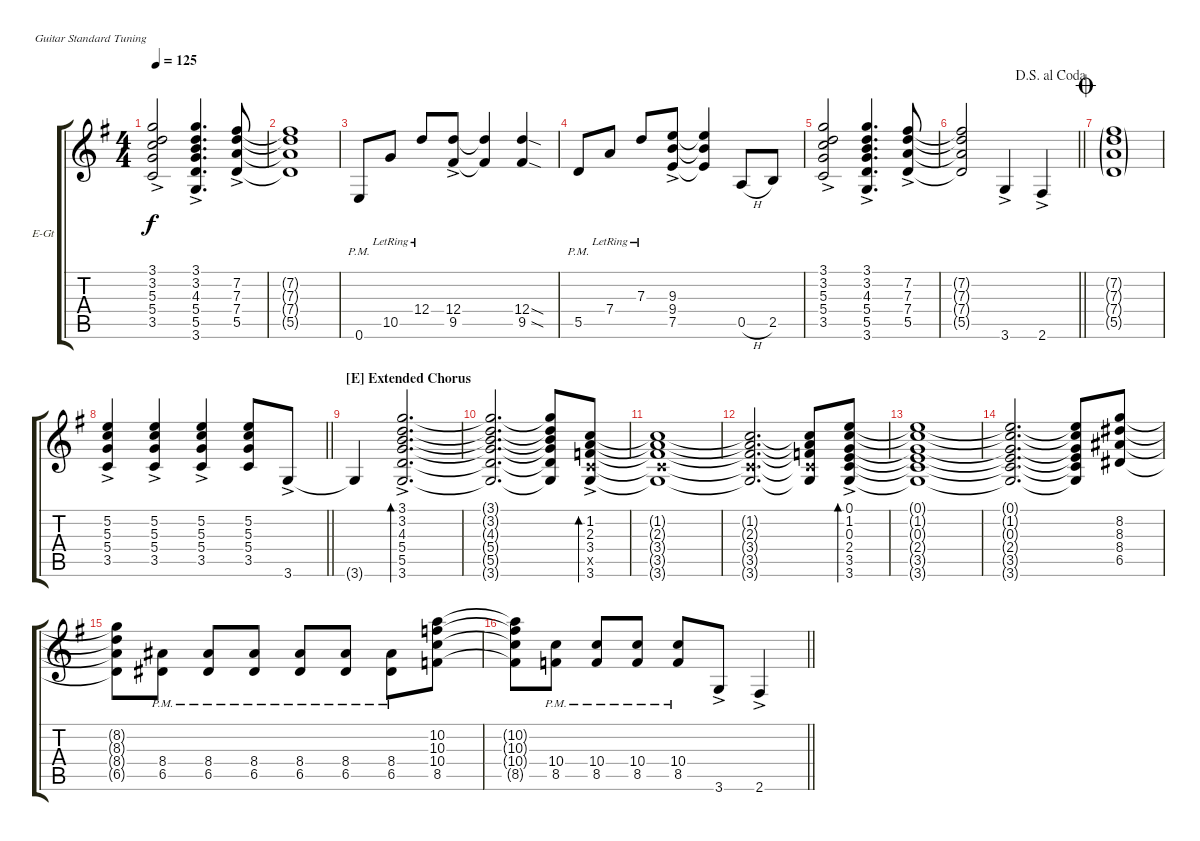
\defaultSystemsLayout 4
\bracketExtendMode groupsimilarinstruments
\firstSystemTrackNameOrientation horizontal
\otherSystemsTrackNameOrientation horizontal
\track ("Greg Frasier Main Rhythm Guitar" "E-Gt") {instrument distortionguitar}
\staff {score tabs}
\tuning (E4 B3 G3 D3 A2 E2)
\ts (4 4)
\tempo 125
\clef g2
\ks g
(3.5{ac} 5.4{ac} 5.3{ac} 3.2{ac} 3.1{ac}).2{dy f} (3.6{ac} 5.5{ac} 5.4{ac} 4.3{ac} 3.2{ac} 3.1{ac}).4{d} (5.5{ac} 7.4{ac} 7.3{ac} 7.2{ac}).8 |
(7.2{t} 7.3{t} 7.4{t} 5.5{t}).1 |
0.6{pm}.8 10.5{lr}.8 12.4{lr}.8 (12.4{ac} 9.5{ac}).8 (9.5{t} 12.4{t}).4 (12.4{sod} 9.5{sod}).4 |
5.5{pm}.8 7.4{lr}.8 7.3{lr}.8 (9.3{ac} 9.4{ac} 7.5{ac}).8 (7.5{t} 9.4{t} 9.3{t}).4 0.5{h}.8 2.5.8 |
(3.5{ac} 5.4{ac} 5.3{ac} 3.2{ac} 3.1{ac}).2 (3.6{ac} 5.5{ac} 5.4{ac} 4.3{ac} 3.2{ac} 3.1{ac}).4{d} (5.5{ac} 7.4{ac} 7.3{ac} 7.2{ac}).8 |
\jump dalsegnoalcoda
\barLineRight lightlight
(7.2{t} 7.3{t} 7.4{t} 5.5{t}).2 3.6{ac}.4 2.6{ac}.4 |
\jump coda
(5.5{g} 7.4{g} 7.3{g} 7.2{g}).1 |
\barLineRight lightlight
(3.5{ac} 5.4{ac} 5.3{ac} 5.2{ac}).4 (3.5{ac} 5.4{ac} 5.3{ac} 5.2{ac}).4 (3.5{ac} 5.4{ac} 5.3{ac} 5.2{ac}).4 (3.5 5.4 5.3 5.2).8 3.6{ac}.8 |
\section ("E" "Extended Chorus")
3.6{t}.4 (3.6{ac} 5.5{ac} 5.4{ac} 4.3{ac} 3.2{ac} 3.1{ac}).2{d bd 237} |
(3.6{t} 5.5{t} 5.4{t} 4.3{t} 3.2{t} 3.1{t}).2{d} (3.1{t} 3.2{t} 4.3{t} 5.4{t} 5.5{t} 3.6{t}).8 (3.5{ac x} 3.4{ac} 2.3{ac} 1.2{ac} 3.6).8{bd 119} |
(3.5{x t} 3.4{t} 2.3{t} 1.2{t} 3.6{t}).1 |
(1.2{t} 2.3{t} 3.4{t} 3.5{x t} 3.6{t}).2{d} (3.5{x t} 3.4{t} 2.3{t} 1.2{t} 3.6{t}).8 (3.6{ac} 3.5{ac} 2.4{ac} 0.3{ac} 1.2{ac} 0.1{ac}).8{bd 118} |
(0.1{t} 1.2{t} 0.3{t} 2.4{t} 3.5{t} 3.6{t}).1 |
(0.1{t} 1.2{t} 0.3{t} 2.4{t} 3.5{t} 3.6{t}).2{d} (0.1{t} 1.2{t} 0.3{t} 2.4{t} 3.5{t} 3.6{t}).8 (6.5 8.4 8.3 8.2).8 |
(8.2{t} 8.3{t} 8.4{t} 6.5{t}).8 (6.5{pm} 8.4{pm}).8 (6.5{pm} 8.4{pm}).8 (6.5{pm} 8.4{pm}).8 (6.5{pm} 8.4{pm}).8 (6.5{pm} 8.4{pm}).8 (6.5{pm} 8.4{pm}).8 (8.5 10.4 10.3 10.2).8 |
\barLineRight lightlight
(10.2{t} 10.3{t} 10.4{t} 8.5{t}).8 (8.5{pm} 10.4{pm}).8 (8.5{pm} 10.4{pm}).8 (8.5{pm} 10.4{pm}).8 (8.5{pm} 10.4{pm}).8 3.6{ac}.8 2.6{ac}.4
